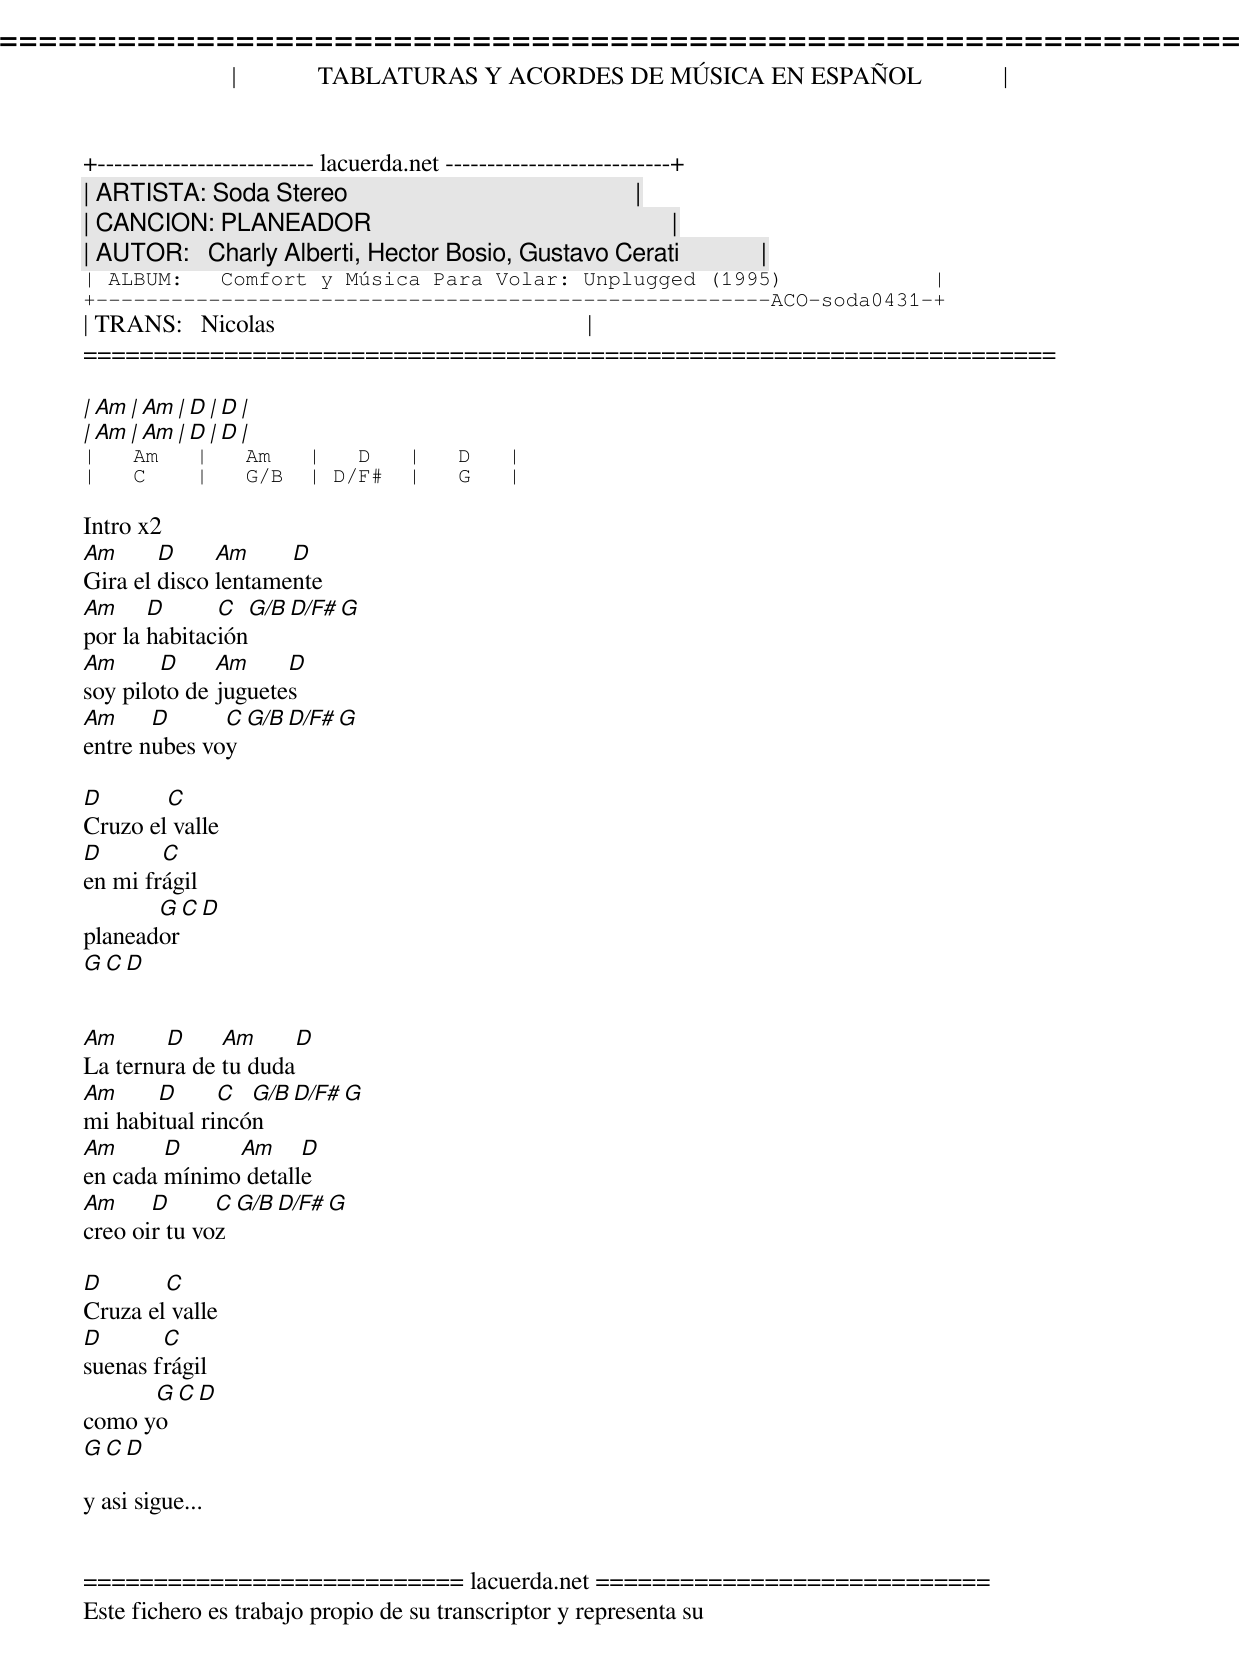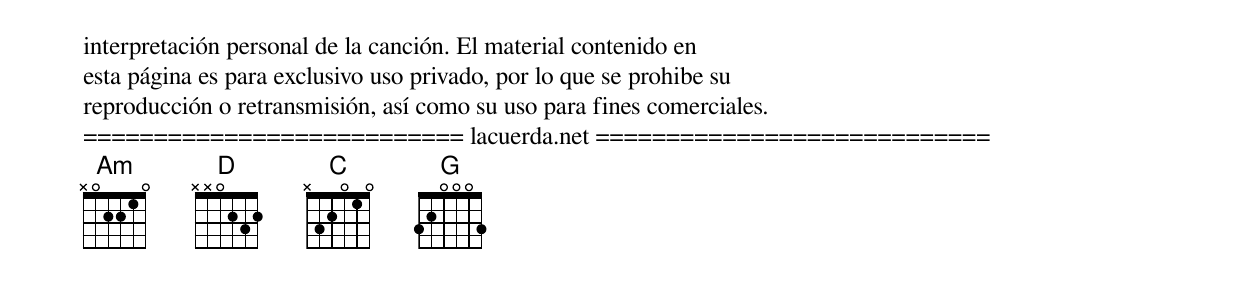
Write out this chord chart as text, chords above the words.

=====================================================================
|             TABLATURAS Y ACORDES DE MÚSICA EN ESPAÑOL             |
+-------------------------- lacuerda.net ---------------------------+
| ARTISTA: Soda Stereo                                              |
| CANCION: PLANEADOR                                                |
| AUTOR:   Charly Alberti, Hector Bosio, Gustavo Cerati             |
| ALBUM:   Comfort y Música Para Volar: Unplugged (1995)            |
+------------------------------------------------------ACO-soda0431-+
| TRANS:   Nicolas                                                  |
=====================================================================

|   Am   |   Am   |   D   |   D   |
|   Am   |   Am   |   D   |   D   |
|   Am   |   Am   |   D   |   D   |
|   C    |   G/B  | D/F#  |   G   |

Intro x2
Am      D     Am     D
Gira el disco lentamente
Am     D      C  G/B  D/F#  G
por la habitación
Am      D     Am     D
soy piloto de juguetes
Am     D      C  G/B  D/F#  G
entre nubes voy

D       C
Cruzo el valle
D       C
en mi frágil
       G   C   D
planeador
       G   C   D


Am      D     Am     D
La ternura de tu duda
Am     D      C  G/B  D/F#  G
mi habitual rincón
Am      D     Am     D
en cada mínimo detalle
Am     D      C  G/B  D/F#  G
creo oir tu voz

D       C
Cruza el valle
D       C
suenas frágil
      G    C    D
como yo
      G    C    D

y asi sigue...


=========================== lacuerda.net ============================
Este fichero es trabajo propio de su transcriptor y representa su
interpretación personal de la canción. El material contenido en
esta página es para exclusivo uso privado, por lo que se prohibe su
reproducción o retransmisión, así como su uso para fines comerciales.
=========================== lacuerda.net ============================
